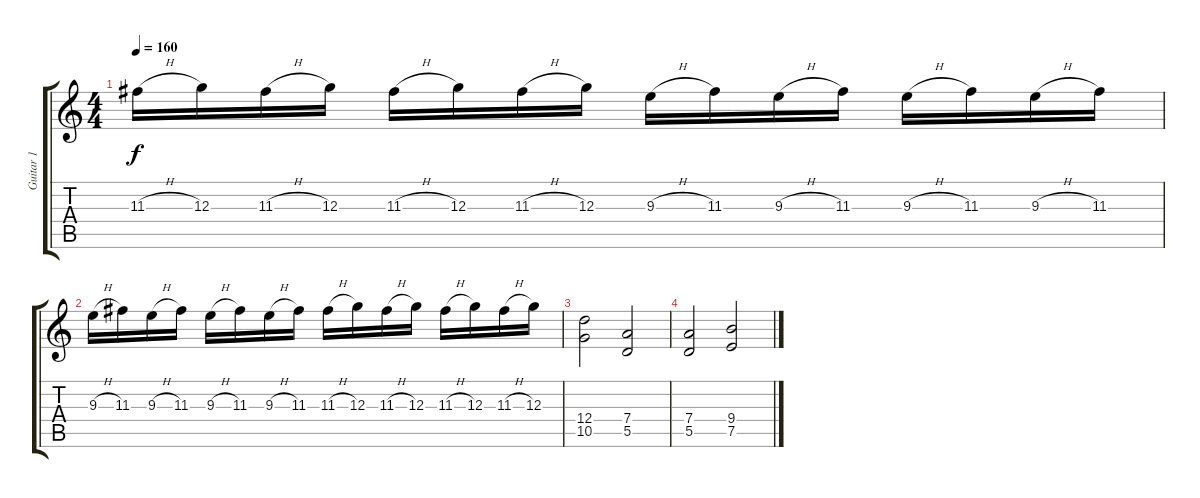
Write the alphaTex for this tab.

\track ("Guitar 1" "Guitar 1") {instrument distortionguitar}
\staff {score tabs}
\tuning (E4 B3 G3 D3 A2 E2) {hide}
\ts (4 4)
\tempo 160
\clef g2
\ks c
11.3{h}.16{dy f volume 10} 12.3.16 11.3{h}.16 12.3.16 11.3{h}.16 12.3.16 11.3{h}.16 12.3.16 9.3{h}.16 11.3.16 9.3{h}.16 11.3.16 9.3{h}.16 11.3.16 9.3{h}.16 11.3.16 |
9.3{h}.16 11.3.16 9.3{h}.16 11.3.16 9.3{h}.16 11.3.16 9.3{h}.16 11.3.16 11.3{h}.16 12.3.16 11.3{h}.16 12.3.16 11.3{h}.16 12.3.16 11.3{h}.16 12.3.16 |
(12.4 10.5).2{volume 13} (7.4 5.5).2 |
(7.4 5.5).2 (9.4 7.5).2
